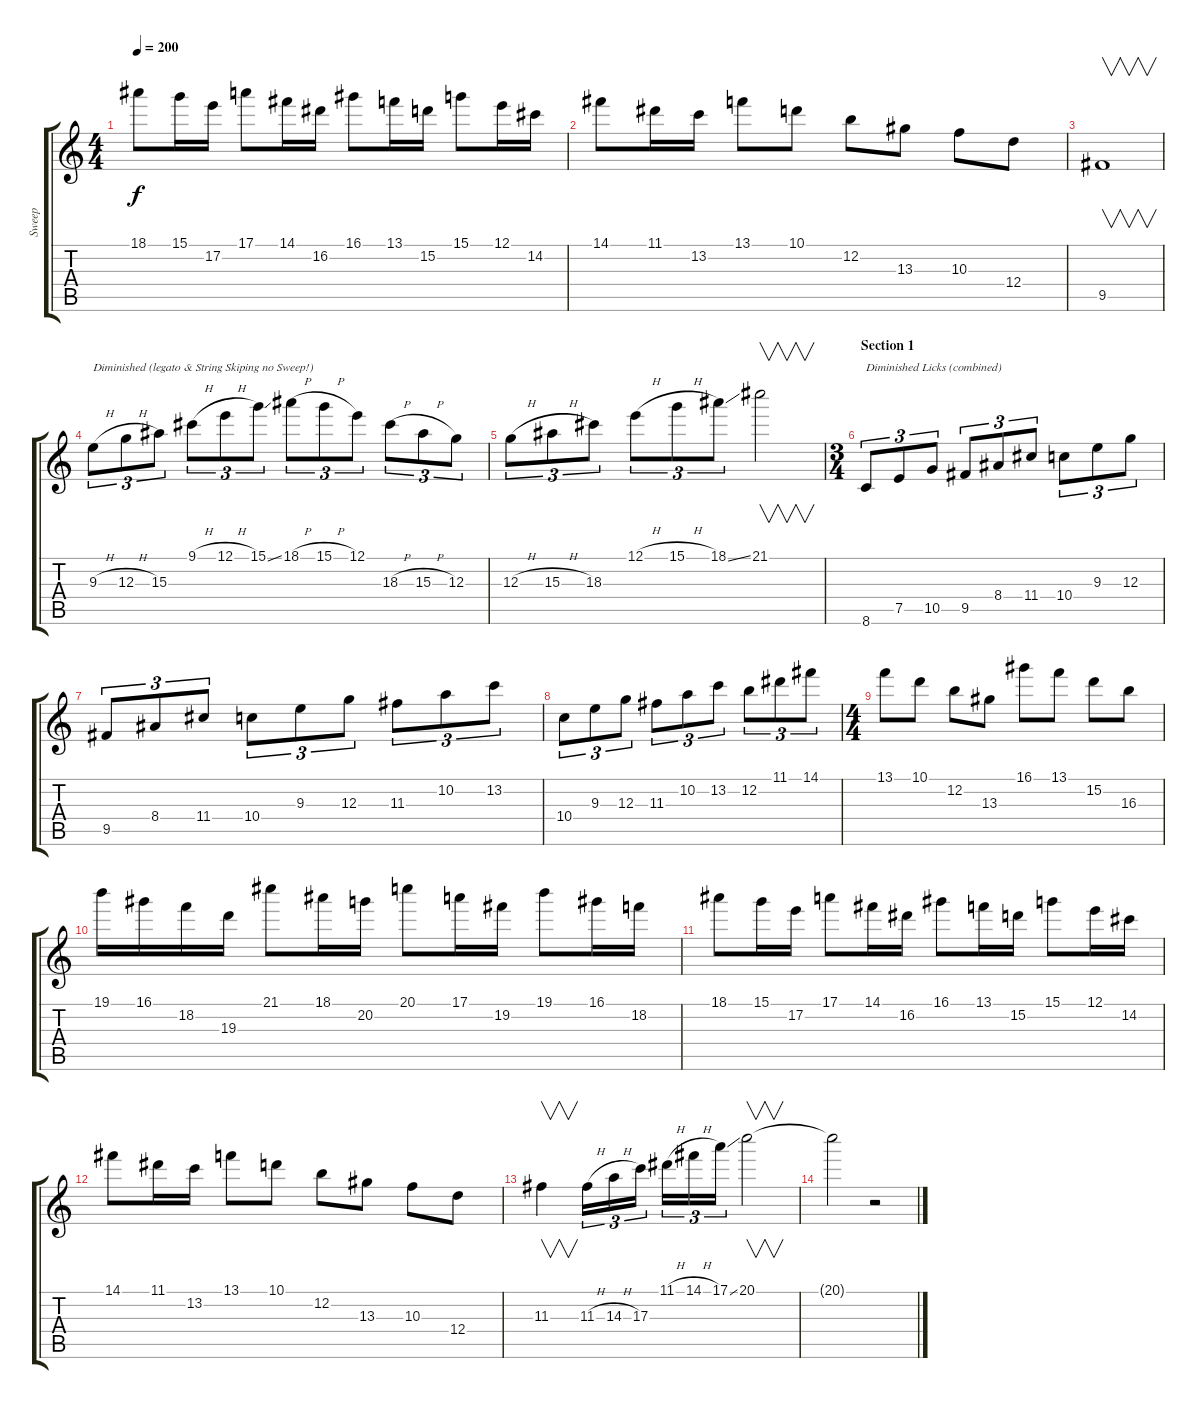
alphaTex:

\track ("Sweep" "Sweep") {instrument distortionguitar}
\staff {score tabs}
\tuning (E4 B3 G3 D3 A2 E2) {hide}
\ts (4 4)
\tempo 200
\clef g2
\ks c
18.1.8{dy f} 15.1.16 17.2.16 17.1.8 14.1.16 16.2.16 16.1.8 13.1.16 15.2.16 15.1.8 12.1.16 14.2.16 |
14.1.8 11.1.16 13.2.16 13.1.8 10.1.8 12.2.8 13.3.8 10.3.8 12.4.8 |
9.5.1{v} |
9.3{h}.8{tu (3 2) txt "Diminished (legato & String Skiping no Sweep!)"} 12.3{h}.8{tu (3 2)} 15.3.8{tu (3 2)} 9.1{h}.8{tu (3 2)} 12.1{h}.8{tu (3 2)} 15.1{ss}.8{tu (3 2)} 18.1{h}.8{tu (3 2)} 15.1{h}.8{tu (3 2)} 12.1.8{tu (3 2)} 18.3{h}.8{tu (3 2)} 15.3{h}.8{tu (3 2)} 12.3.8{tu (3 2)} |
12.3{h}.8{tu (3 2)} 15.3{h}.8{tu (3 2)} 18.3.8{tu (3 2)} 12.1{h}.8{tu (3 2)} 15.1{h}.8{tu (3 2)} 18.1{ss}.8{tu (3 2)} 21.1.2{v} |
\ts (3 4)
\section ("" "Section 1")
8.6.8{tu (3 2) txt "Diminished Licks (combined)"} 7.5.8{tu (3 2)} 10.5.8{tu (3 2)} 9.5.8{tu (3 2)} 8.4.8{tu (3 2)} 11.4.8{tu (3 2)} 10.4.8{tu (3 2)} 9.3.8{tu (3 2)} 12.3.8{tu (3 2)} |
9.5.8{tu (3 2)} 8.4.8{tu (3 2)} 11.4.8{tu (3 2)} 10.4.8{tu (3 2)} 9.3.8{tu (3 2)} 12.3.8{tu (3 2)} 11.3.8{tu (3 2)} 10.2.8{tu (3 2)} 13.2.8{tu (3 2)} |
10.4.8{tu (3 2)} 9.3.8{tu (3 2)} 12.3.8{tu (3 2)} 11.3.8{tu (3 2)} 10.2.8{tu (3 2)} 13.2.8{tu (3 2)} 12.2.8{tu (3 2)} 11.1.8{tu (3 2)} 14.1.8{tu (3 2)} |
\ts (4 4)
13.1.8 10.1.8 12.2.8 13.3.8 16.1.8 13.1.8 15.2.8 16.3.8 |
19.1.16 16.1.16 18.2.16 19.3.16 21.1.8 18.1.16 20.2.16 20.1.8 17.1.16 19.2.16 19.1.8 16.1.16 18.2.16 |
18.1.8 15.1.16 17.2.16 17.1.8 14.1.16 16.2.16 16.1.8 13.1.16 15.2.16 15.1.8 12.1.16 14.2.16 |
14.1.8 11.1.16 13.2.16 13.1.8 10.1.8 12.2.8 13.3.8 10.3.8 12.4.8 |
11.3.4{v} 11.3{h}.16{tu (3 2)} 14.3{h}.16{tu (3 2)} 17.3.16{tu (3 2)} 11.1{h}.16{tu (3 2)} 14.1{h}.16{tu (3 2)} 17.1{ss}.16{tu (3 2)} 20.1.2{v} |
20.1{t}.2 r.2
